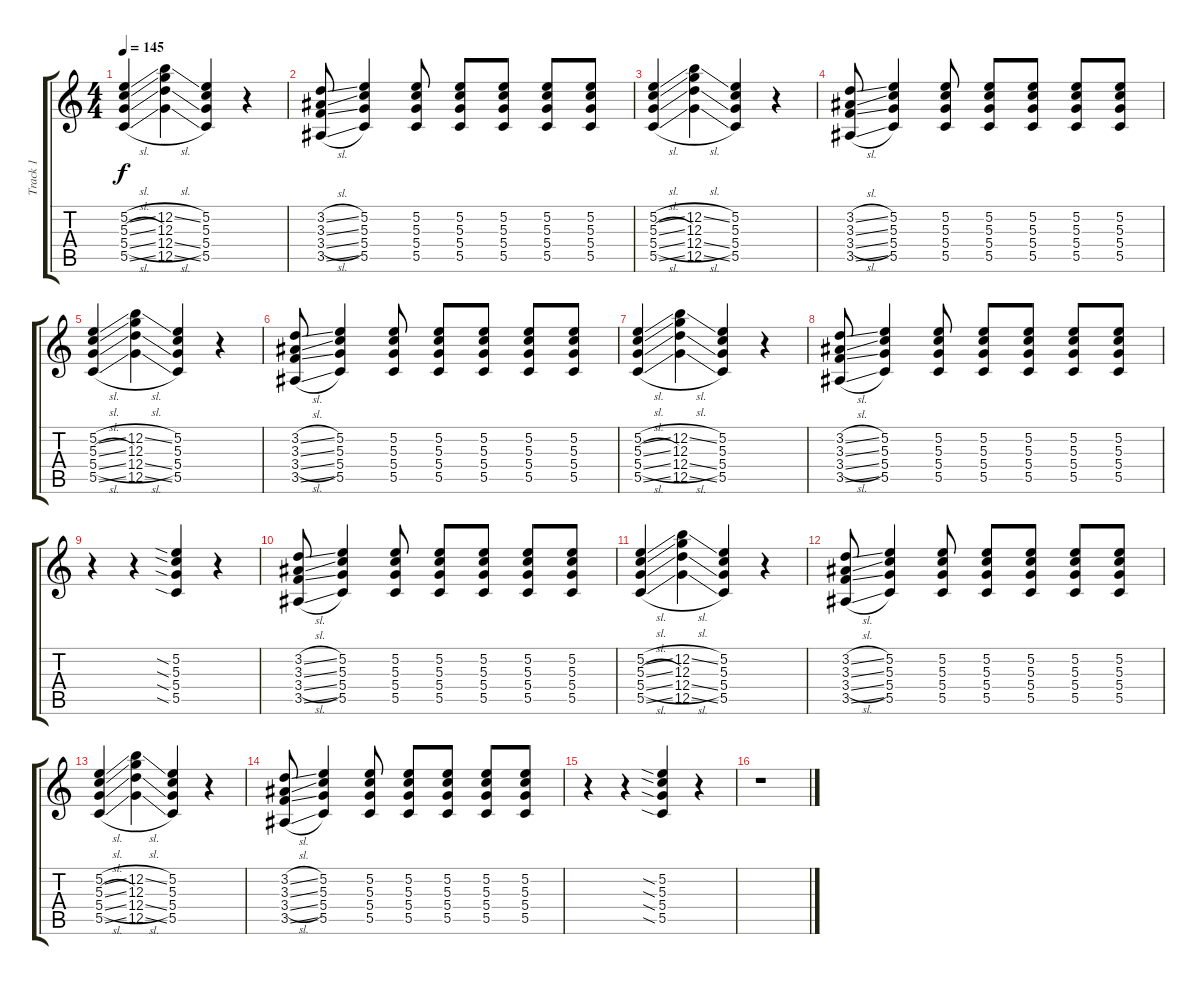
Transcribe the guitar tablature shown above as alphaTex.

\track ("Track 1" "Track 1") {instrument acousticguitarsteel}
\staff {score tabs}
\tuning (D4 B3 G3 D3 G2 D2) {hide}
\ts (4 4)
\tempo 145
\clef g2
\ks c
(5.2{sl} 5.3{sl} 5.4{sl} 5.5{sl}).4{dy f} (12.2{sl} 12.3 12.4{sl} 12.5{sl}).4 (5.2 5.3 5.4 5.5).4 r.4 |
(3.2{sl} 3.3{sl} 3.4{sl} 3.5{sl}).8 (5.2 5.3 5.4 5.5).4 (5.2 5.3 5.4 5.5).8 (5.2 5.3 5.4 5.5).8 (5.2 5.3 5.4 5.5).8 (5.2 5.3 5.4 5.5).8 (5.2 5.3 5.4 5.5).8 |
(5.2{sl} 5.3{sl} 5.4{sl} 5.5{sl}).4 (12.2{sl} 12.3 12.4{sl} 12.5{sl}).4 (5.2 5.3 5.4 5.5).4 r.4 |
(3.2{sl} 3.3{sl} 3.4{sl} 3.5{sl}).8 (5.2 5.3 5.4 5.5).4 (5.2 5.3 5.4 5.5).8 (5.2 5.3 5.4 5.5).8 (5.2 5.3 5.4 5.5).8 (5.2 5.3 5.4 5.5).8 (5.2 5.3 5.4 5.5).8 |
(5.2{sl} 5.3{sl} 5.4{sl} 5.5{sl}).4 (12.2{sl} 12.3 12.4{sl} 12.5{sl}).4 (5.2 5.3 5.4 5.5).4 r.4 |
(3.2{sl} 3.3{sl} 3.4{sl} 3.5{sl}).8 (5.2 5.3 5.4 5.5).4 (5.2 5.3 5.4 5.5).8 (5.2 5.3 5.4 5.5).8 (5.2 5.3 5.4 5.5).8 (5.2 5.3 5.4 5.5).8 (5.2 5.3 5.4 5.5).8 |
(5.2{sl} 5.3{sl} 5.4{sl} 5.5{sl}).4 (12.2{sl} 12.3 12.4{sl} 12.5{sl}).4 (5.2 5.3 5.4 5.5).4 r.4 |
(3.2{sl} 3.3{sl} 3.4{sl} 3.5{sl}).8 (5.2 5.3 5.4 5.5).4 (5.2 5.3 5.4 5.5).8 (5.2 5.3 5.4 5.5).8 (5.2 5.3 5.4 5.5).8 (5.2 5.3 5.4 5.5).8 (5.2 5.3 5.4 5.5).8 |
r.4 r.4 (5.2{sia} 5.3{sia} 5.4{sia} 5.5{sia}).4 r.4 |
(3.2{sl} 3.3{sl} 3.4{sl} 3.5{sl}).8 (5.2 5.3 5.4 5.5).4 (5.2 5.3 5.4 5.5).8 (5.2 5.3 5.4 5.5).8 (5.2 5.3 5.4 5.5).8 (5.2 5.3 5.4 5.5).8 (5.2 5.3 5.4 5.5).8 |
(5.2{sl} 5.3{sl} 5.4{sl} 5.5{sl}).4 (12.2{sl} 12.3 12.4{sl} 12.5{sl}).4 (5.2 5.3 5.4 5.5).4 r.4 |
(3.2{sl} 3.3{sl} 3.4{sl} 3.5{sl}).8 (5.2 5.3 5.4 5.5).4 (5.2 5.3 5.4 5.5).8 (5.2 5.3 5.4 5.5).8 (5.2 5.3 5.4 5.5).8 (5.2 5.3 5.4 5.5).8 (5.2 5.3 5.4 5.5).8 |
(5.2{sl} 5.3{sl} 5.4{sl} 5.5{sl}).4 (12.2{sl} 12.3 12.4{sl} 12.5{sl}).4 (5.2 5.3 5.4 5.5).4 r.4 |
(3.2{sl} 3.3{sl} 3.4{sl} 3.5{sl}).8 (5.2 5.3 5.4 5.5).4 (5.2 5.3 5.4 5.5).8 (5.2 5.3 5.4 5.5).8 (5.2 5.3 5.4 5.5).8 (5.2 5.3 5.4 5.5).8 (5.2 5.3 5.4 5.5).8 |
r.4 r.4 (5.2{sia} 5.3{sia} 5.4{sia} 5.5{sia}).4 r.4 |
r.1
